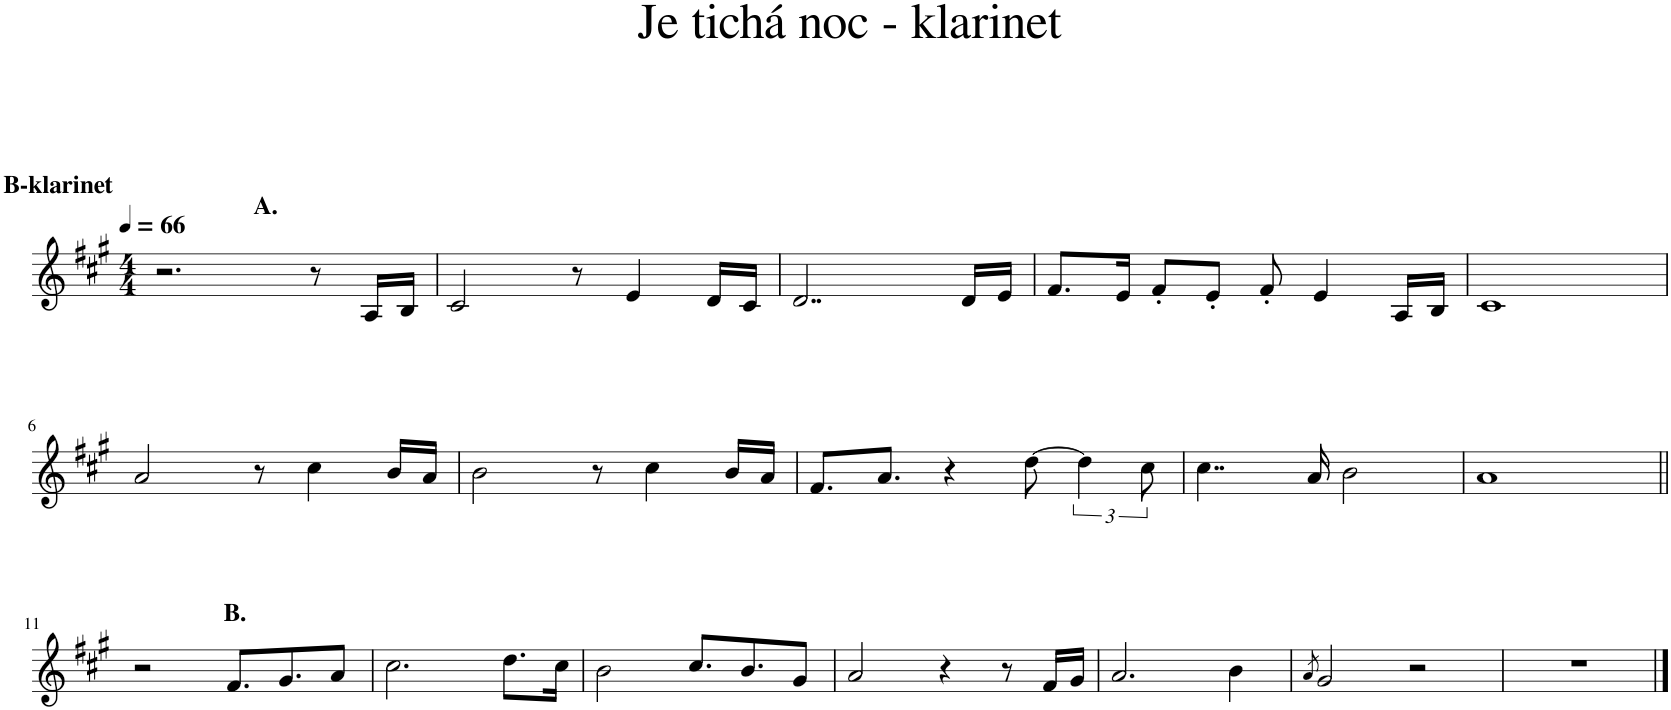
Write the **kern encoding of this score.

**kern
*part1
*staff1
*I"Piano
*I'Pno.
*clefG2
*k[f#c#g#]
*M4/4
*MM66
=1
!LO:TX:a:B:t=A.
!LO:TX:a:B:t=B-klarinet
2.r
8r
16A/LL
16B/JJ
=2
2c#/
8r
4e/
16d/LL
16c#/JJ
=3
2..d/
16d/LL
16e/JJ
=4
8.f#/L
16e/Jk
8f#'/L
8e'/J
8f#'/
4e/
16A/LL
16B/JJ
=5
1c#
!!LO:LB:g=z
=6
2a/
8r
4cc#\
16b/LL
16a/JJ
=7
2b\
8r
4cc#\
16b/LL
16a/JJ
=8
8.f#/L
8.a/J
4r
[8dd\
6dd\]
12cc#\
=9
4..cc#\
16a/
2b\
=10
1a
!!LO:LB:g=z
=11||
!LO:TX:a:B:t=B.
2r
8.f#/L
8.g#/
8a/J
=12
2.cc#\
8.dd\L
16cc#\Jk
=13
2b\
8.cc#/L
8.b/
8g#/J
=14
2a/
4r
8r
16f#/LL
16g#/JJ
=15
2.a/
4b\
=16
8qa/
2g#/
2r
=17
1r
==
*-
